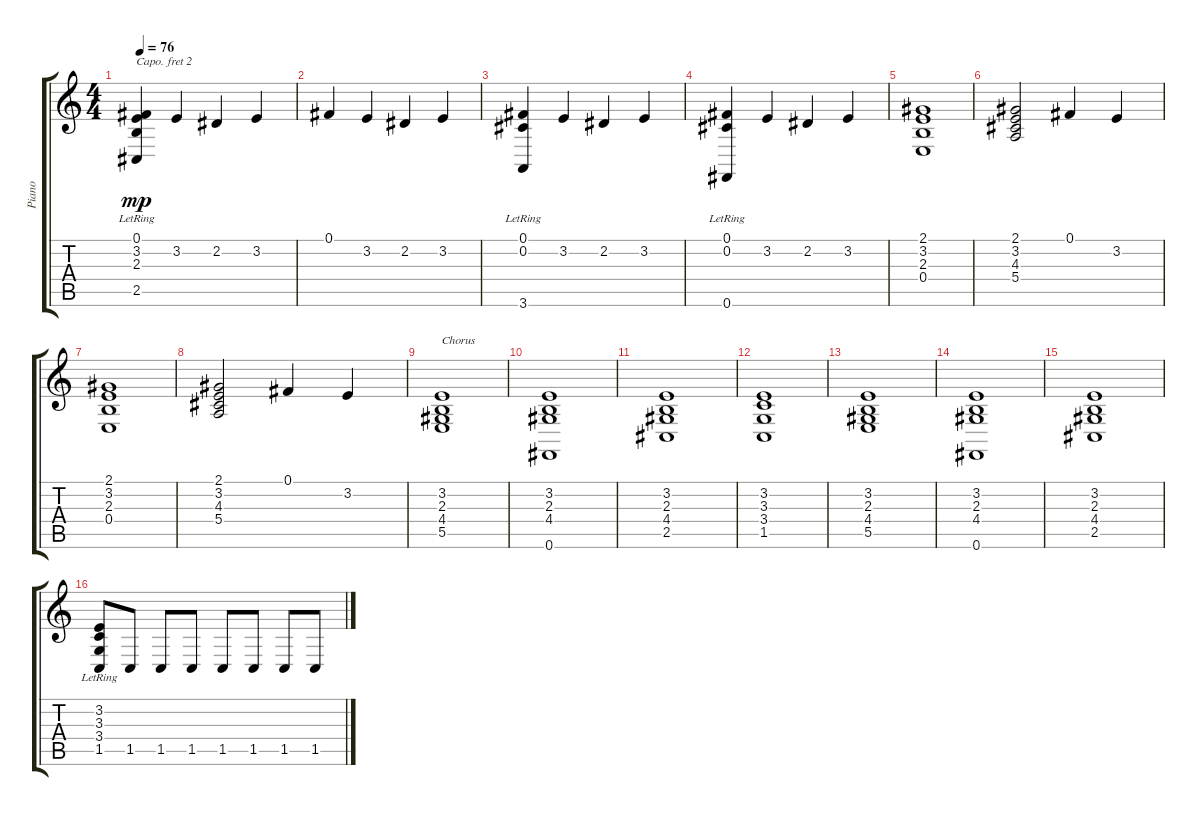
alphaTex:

\track ("Piano" "Piano") {instrument acousticgrandpiano}
\staff {score tabs}
\capo 2
\tuning (E4 B3 G3 D3 A2 E2) {hide}
\ts (4 4)
\tempo 76
\clef g2
\ks c
(0.1 3.2 2.3 2.5{lr}).4{dy mp} 3.2.4 2.2.4 3.2.4 |
0.1.4 3.2.4 2.2.4 3.2.4 |
(0.1{lr} 0.2{lr} 3.6{lr}).4 3.2.4 2.2.4 3.2.4 |
(0.1{lr} 0.2{lr} 0.6{lr}).4 3.2.4 2.2.4 3.2.4 |
(2.1 3.2 2.3 0.4).1 |
(2.1 3.2 4.3 5.4).2 0.1.4 3.2.4 |
(2.1 3.2 2.3 0.4).1 |
(2.1 3.2 4.3 5.4).2 0.1.4 3.2.4 |
(3.2 2.3 4.4 5.5).1{txt "Chorus"} |
(3.2 2.3 4.4 0.6).1 |
(3.2 2.3 4.4 2.5).1 |
(3.2 3.3 3.4 1.5).1 |
(3.2 2.3 4.4 5.5).1 |
(3.2 2.3 4.4 0.6).1 |
(3.2 2.3 4.4 2.5).1 |
(3.2 3.3 3.4 1.5{lr}).8 1.5.8 1.5.8 1.5.8 1.5.8 1.5.8 1.5.8 1.5.8
